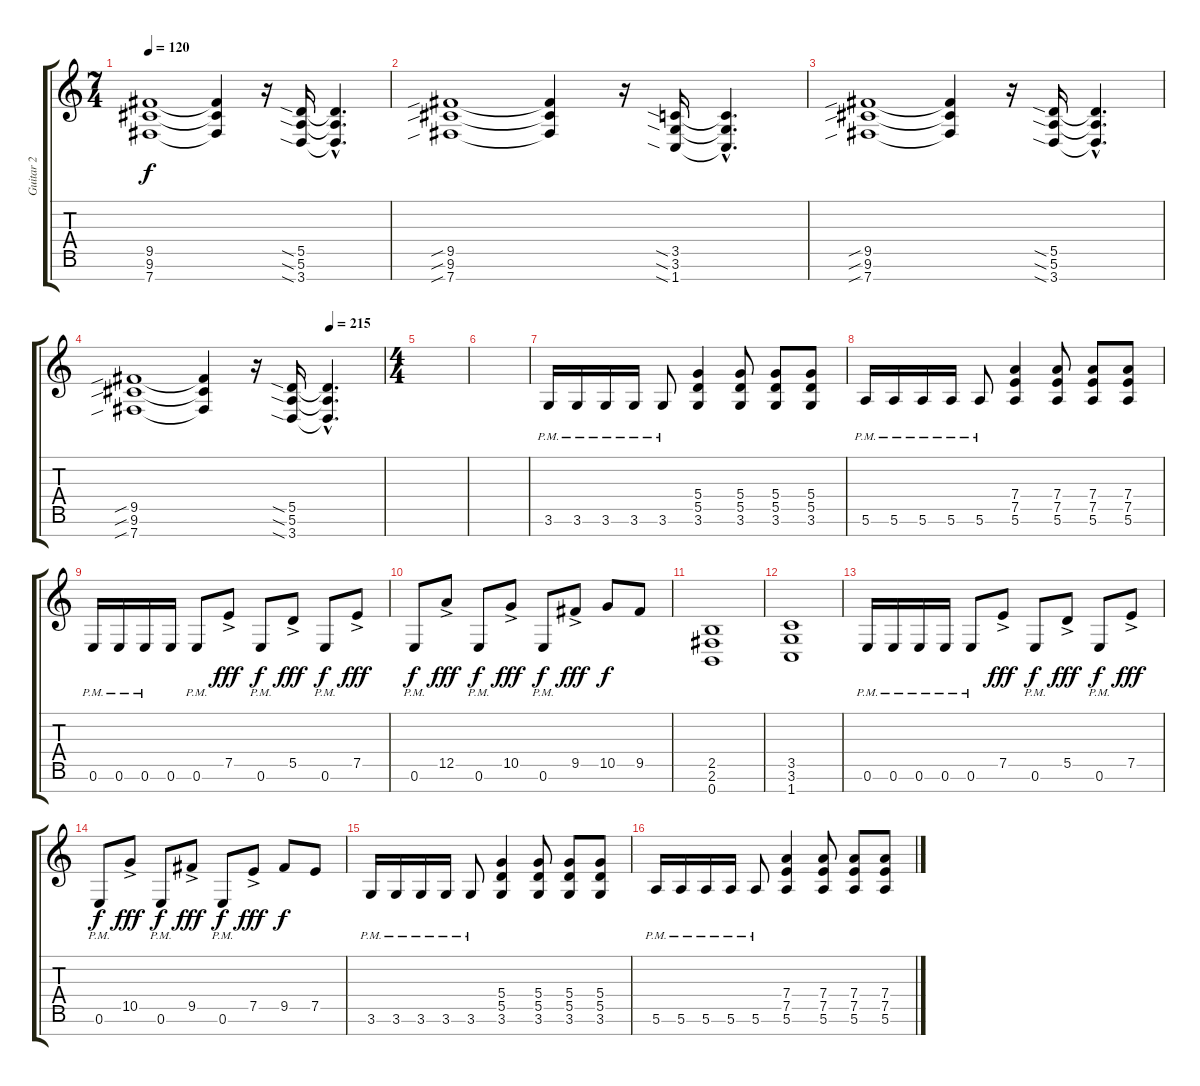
\track ("Guitar 2" "Guitar 2") {instrument distortionguitar}
\staff {score tabs}
\tuning (E4 B3 G3 D3 A2 E2 B1) {hide}
\ts (7 4)
\tempo 120
\tempo 180
\tempo 120
\clef g2
\ks c
(9.5 9.6 7.7).1{dy f instrument distortionguitar} (9.5{t} 9.6{t} 7.7{t}).4 r.16 (5.5{sia} 5.6{sia} 3.7{sia}).16 (5.5{hac t} 5.6{hac t} 3.7{hac t}).4{d} |
(9.5{sib} 9.6{sib} 7.7{sib}).1 (9.5{t} 9.6{t} 7.7{t}).4 r.16 (3.5{sia} 3.6{sia} 1.7{sia}).16 (3.5{hac t} 3.6{hac t} 1.7{hac t}).4{d} |
(9.5{sib} 9.6{sib} 7.7{sib}).1 (9.5{t} 9.6{t} 7.7{t}).4 r.16 (5.5{sia} 5.6{sia} 3.7{sia}).16 (5.5{hac t} 5.6{hac t} 3.7{hac t}).4{d} |
\tempo (215 0.7857142857142857)
(9.5{sib} 9.6{sib} 7.7{sib}).1 (9.5{t} 9.6{t} 7.7{t}).4 r.16 (5.5{sia} 5.6{sia} 3.7{sia}).16 (5.5{hac t} 5.6{hac t} 3.7{hac t}).4{d} |
\ts (4 4)
|
|
3.6{pm}.16 3.6{pm}.16 3.6{pm}.16 3.6{pm}.16 3.6{pm}.8 (5.4 5.5 3.6).4 (5.4 5.5 3.6).8 (5.4 5.5 3.6).8 (5.4 5.5 3.6).8 |
5.6{pm}.16 5.6{pm}.16 5.6{pm}.16 5.6{pm}.16 5.6{pm}.8 (7.4 7.5 5.6).4 (7.4 7.5 5.6).8 (7.4 7.5 5.6).8 (7.4 7.5 5.6).8 |
0.6{pm}.16 0.6{pm}.16 0.6{pm}.16 0.6.16 0.6{pm}.8 7.5{ac}.8{dy fff} 0.6{pm}.8{dy f} 5.5{ac}.8{dy fff} 0.6{pm}.8{dy f} 7.5{ac}.8{dy fff} |
0.6{pm}.8{dy f} 12.5{ac}.8{dy fff} 0.6{pm}.8{dy f} 10.5{ac}.8{dy fff} 0.6{pm}.8{dy f} 9.5{ac}.8{dy fff} 10.5.8{dy f} 9.5.8 |
(2.5 2.6 0.7).1 |
(3.5 3.6 1.7).1 |
0.6{pm}.16 0.6{pm}.16 0.6{pm}.16 0.6{pm}.16 0.6{pm}.8 7.5{ac}.8{dy fff} 0.6{pm}.8{dy f} 5.5{ac}.8{dy fff} 0.6{pm}.8{dy f} 7.5{ac}.8{dy fff} |
0.6{pm}.8{dy f} 10.5{ac}.8{dy fff} 0.6{pm}.8{dy f} 9.5{ac}.8{dy fff} 0.6{pm}.8{dy f} 7.5{ac}.8{dy fff} 9.5.8{dy f} 7.5.8 |
3.6{pm}.16 3.6{pm}.16 3.6{pm}.16 3.6{pm}.16 3.6{pm}.8 (5.4 5.5 3.6).4 (5.4 5.5 3.6).8 (5.4 5.5 3.6).8 (5.4 5.5 3.6).8 |
5.6{pm}.16 5.6{pm}.16 5.6{pm}.16 5.6{pm}.16 5.6{pm}.8 (7.4 7.5 5.6).4 (7.4 7.5 5.6).8 (7.4 7.5 5.6).8 (7.4 7.5 5.6).8
